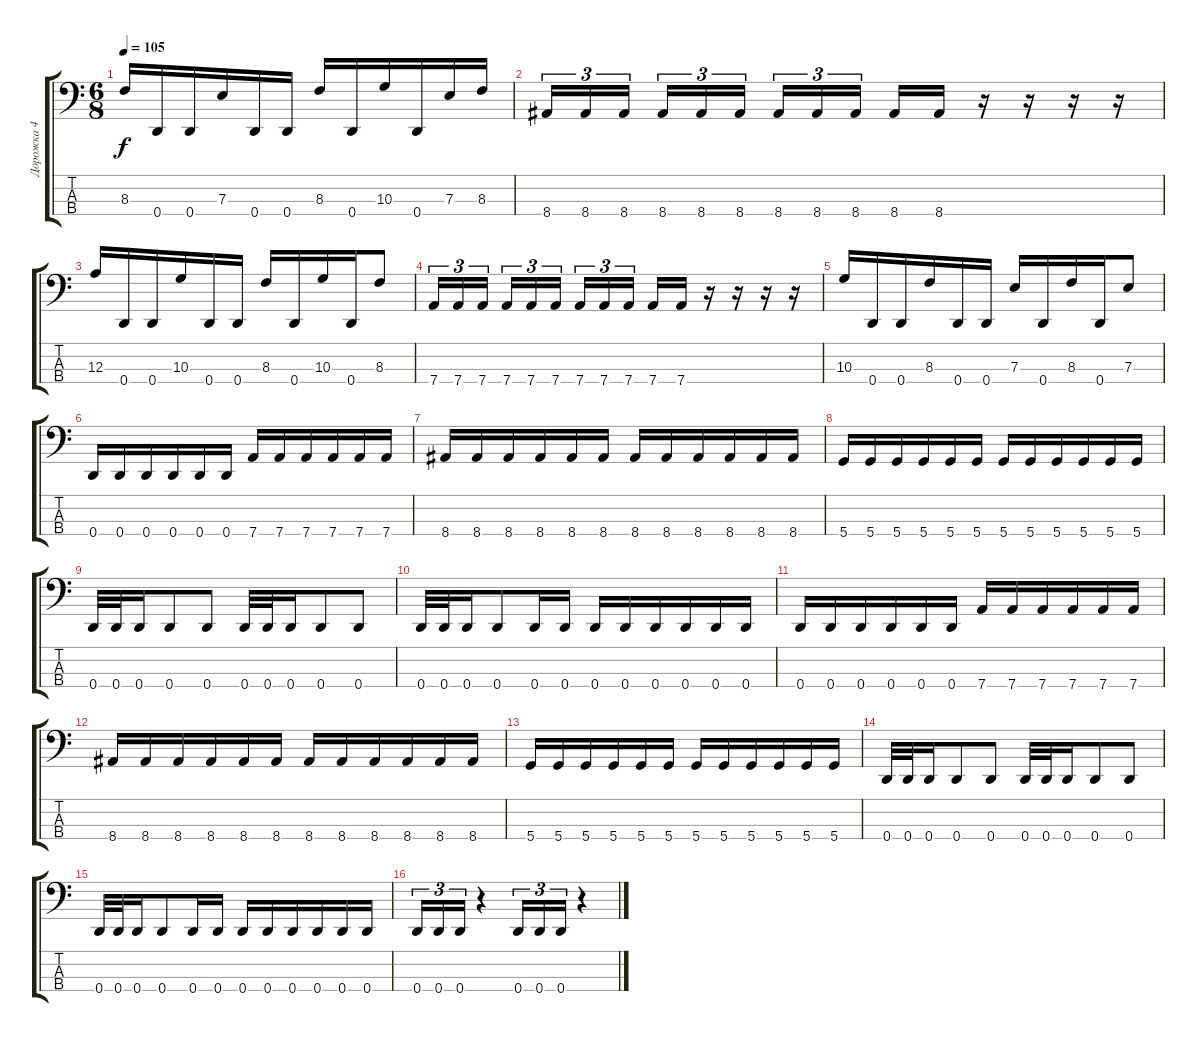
\track ("Дорожка 4" "Дорожка 4") {instrument electricbasspick}
\staff {score tabs}
\tuning (G2 D2 A1 D1) {hide}
\ts (6 8)
\tempo 105
\clef f4
\ks c
8.3.16{dy f} 0.4.16 0.4.16 7.3.16 0.4.16 0.4.16 8.3.16 0.4.16 10.3.16 0.4.16 7.3.16 8.3.16 |
8.4.16{tu (3 2)} 8.4.16{tu (3 2)} 8.4.16{tu (3 2) beam splitsecondary} 8.4.16{tu (3 2)} 8.4.16{tu (3 2)} 8.4.16{tu (3 2) beam splitsecondary} 8.4.16{tu (3 2)} 8.4.16{tu (3 2)} 8.4.16{tu (3 2)} 8.4.16 8.4.16 r.16 r.16 r.16 r.16 |
12.3.16 0.4.16 0.4.16 10.3.16 0.4.16 0.4.16 8.3.16 0.4.16 10.3.16 0.4.16 8.3.8 |
7.4.16{tu (3 2)} 7.4.16{tu (3 2)} 7.4.16{tu (3 2) beam splitsecondary} 7.4.16{tu (3 2)} 7.4.16{tu (3 2)} 7.4.16{tu (3 2) beam splitsecondary} 7.4.16{tu (3 2)} 7.4.16{tu (3 2)} 7.4.16{tu (3 2)} 7.4.16 7.4.16 r.16 r.16 r.16 r.16 |
10.3.16 0.4.16 0.4.16 8.3.16 0.4.16 0.4.16 7.3.16 0.4.16 8.3.16 0.4.16 7.3.8 |
0.4.16 0.4.16 0.4.16 0.4.16 0.4.16 0.4.16 7.4.16 7.4.16 7.4.16 7.4.16 7.4.16 7.4.16 |
8.4.16 8.4.16 8.4.16 8.4.16 8.4.16 8.4.16 8.4.16 8.4.16 8.4.16 8.4.16 8.4.16 8.4.16 |
5.4.16 5.4.16 5.4.16 5.4.16 5.4.16 5.4.16 5.4.16 5.4.16 5.4.16 5.4.16 5.4.16 5.4.16 |
0.4.32 0.4.32 0.4.16 0.4.8 0.4.8 0.4.32 0.4.32 0.4.16 0.4.8 0.4.8 |
0.4.32 0.4.32 0.4.16 0.4.8 0.4.16 0.4.16 0.4.16 0.4.16 0.4.16 0.4.16 0.4.16 0.4.16 |
0.4.16 0.4.16 0.4.16 0.4.16 0.4.16 0.4.16 7.4.16 7.4.16 7.4.16 7.4.16 7.4.16 7.4.16 |
8.4.16 8.4.16 8.4.16 8.4.16 8.4.16 8.4.16 8.4.16 8.4.16 8.4.16 8.4.16 8.4.16 8.4.16 |
5.4.16 5.4.16 5.4.16 5.4.16 5.4.16 5.4.16 5.4.16 5.4.16 5.4.16 5.4.16 5.4.16 5.4.16 |
0.4.32 0.4.32 0.4.16 0.4.8 0.4.8 0.4.32 0.4.32 0.4.16 0.4.8 0.4.8 |
0.4.32 0.4.32 0.4.16 0.4.8 0.4.16 0.4.16 0.4.16 0.4.16 0.4.16 0.4.16 0.4.16 0.4.16 |
0.4.16{tu (3 2)} 0.4.16{tu (3 2)} 0.4.16{tu (3 2)} r.4 0.4.16{tu (3 2)} 0.4.16{tu (3 2)} 0.4.16{tu (3 2)} r.4
